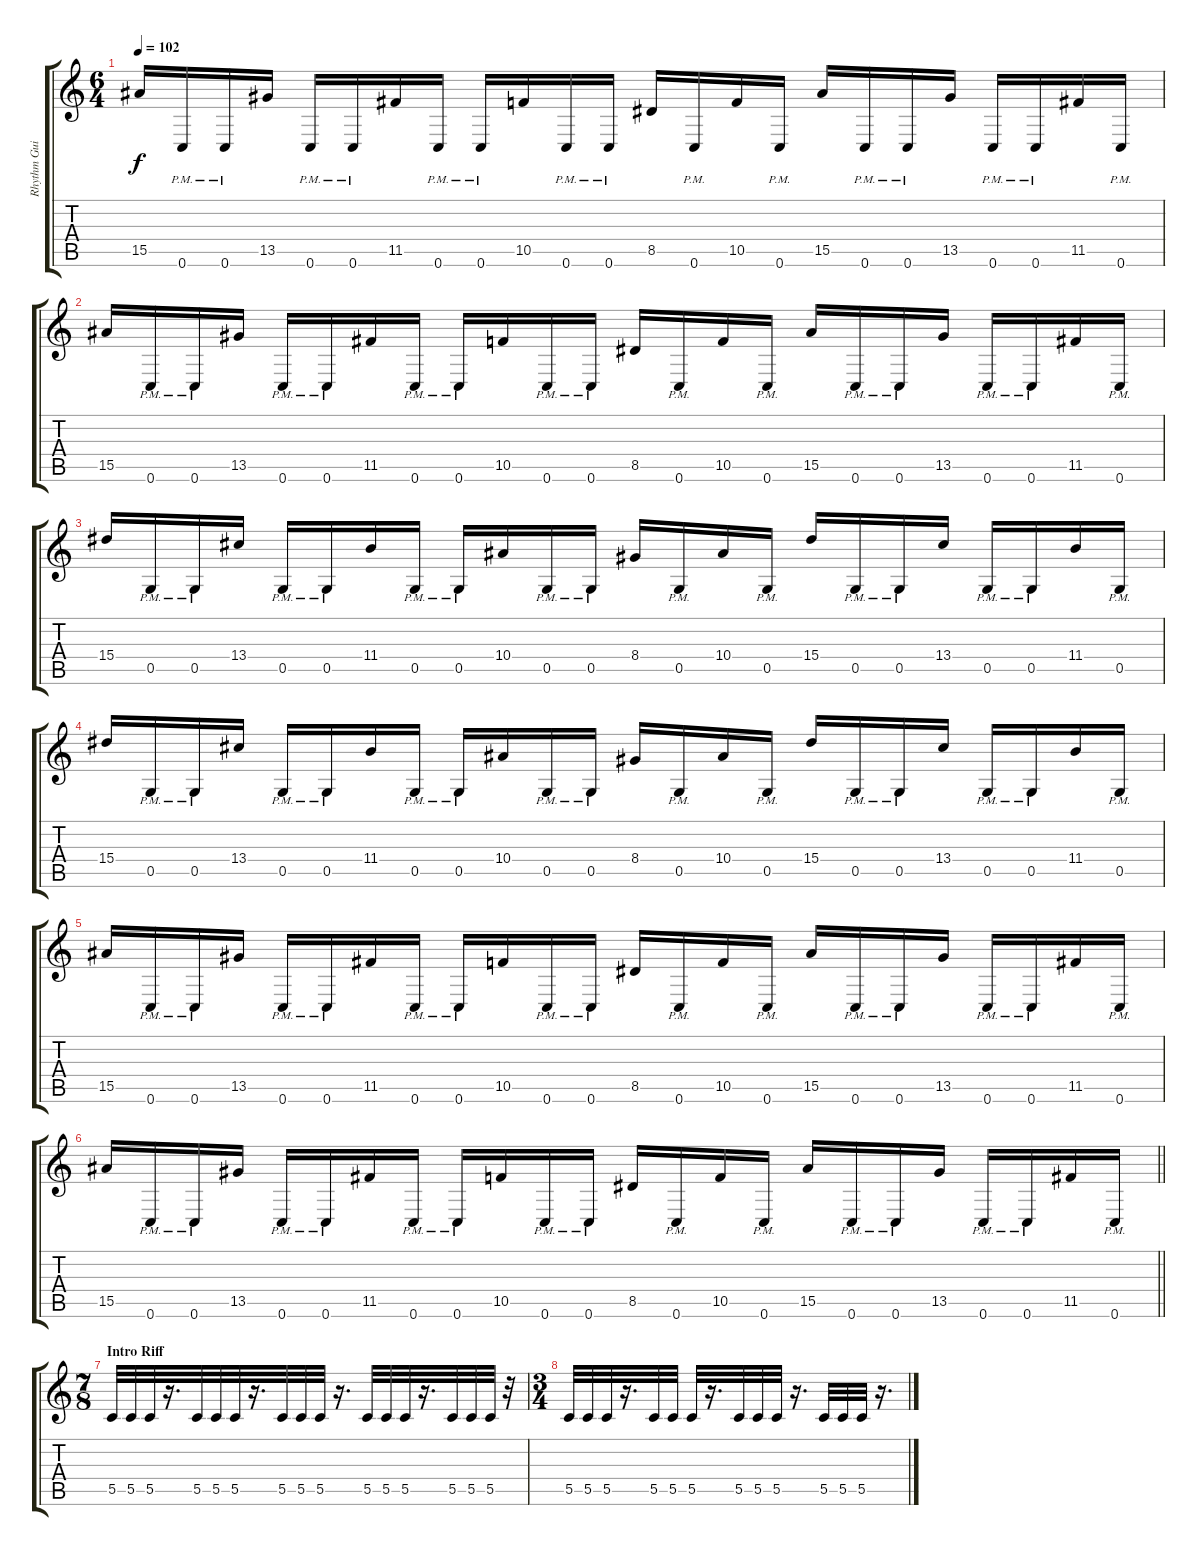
\track ("Rhythm Guitar" "Rhythm Gui") {instrument distortionguitar}
\staff {score tabs}
\tuning (D4 A3 F3 C3 G2 C2) {hide}
\ts (6 4)
\tempo 102
\clef g2
\ks c
15.5.16{dy f} 0.6{pm}.16 0.6{pm}.16 13.5.16 0.6{pm}.16 0.6{pm}.16 11.5.16 0.6{pm}.16 0.6{pm}.16 10.5.16 0.6{pm}.16 0.6{pm}.16 8.5.16 0.6{pm}.16 10.5.16 0.6{pm}.16 15.5.16 0.6{pm}.16 0.6{pm}.16 13.5.16 0.6{pm}.16 0.6{pm}.16 11.5.16 0.6{pm}.16 |
15.5.16 0.6{pm}.16 0.6{pm}.16 13.5.16 0.6{pm}.16 0.6{pm}.16 11.5.16 0.6{pm}.16 0.6{pm}.16 10.5.16 0.6{pm}.16 0.6{pm}.16 8.5.16 0.6{pm}.16 10.5.16 0.6{pm}.16 15.5.16 0.6{pm}.16 0.6{pm}.16 13.5.16 0.6{pm}.16 0.6{pm}.16 11.5.16 0.6{pm}.16 |
15.4.16 0.5{pm}.16 0.5{pm}.16 13.4.16 0.5{pm}.16 0.5{pm}.16 11.4.16 0.5{pm}.16 0.5{pm}.16 10.4.16 0.5{pm}.16 0.5{pm}.16 8.4.16 0.5{pm}.16 10.4.16 0.5{pm}.16 15.4.16 0.5{pm}.16 0.5{pm}.16 13.4.16 0.5{pm}.16 0.5{pm}.16 11.4.16 0.5{pm}.16 |
15.4.16 0.5{pm}.16 0.5{pm}.16 13.4.16 0.5{pm}.16 0.5{pm}.16 11.4.16 0.5{pm}.16 0.5{pm}.16 10.4.16 0.5{pm}.16 0.5{pm}.16 8.4.16 0.5{pm}.16 10.4.16 0.5{pm}.16 15.4.16 0.5{pm}.16 0.5{pm}.16 13.4.16 0.5{pm}.16 0.5{pm}.16 11.4.16 0.5{pm}.16 |
15.5.16 0.6{pm}.16 0.6{pm}.16 13.5.16 0.6{pm}.16 0.6{pm}.16 11.5.16 0.6{pm}.16 0.6{pm}.16 10.5.16 0.6{pm}.16 0.6{pm}.16 8.5.16 0.6{pm}.16 10.5.16 0.6{pm}.16 15.5.16 0.6{pm}.16 0.6{pm}.16 13.5.16 0.6{pm}.16 0.6{pm}.16 11.5.16 0.6{pm}.16 |
\barLineRight lightlight
15.5.16 0.6{pm}.16 0.6{pm}.16 13.5.16 0.6{pm}.16 0.6{pm}.16 11.5.16 0.6{pm}.16 0.6{pm}.16 10.5.16 0.6{pm}.16 0.6{pm}.16 8.5.16 0.6{pm}.16 10.5.16 0.6{pm}.16 15.5.16 0.6{pm}.16 0.6{pm}.16 13.5.16 0.6{pm}.16 0.6{pm}.16 11.5.16 0.6{pm}.16 |
\ts (7 8)
\section ("" "Intro Riff")
5.5.32 5.5.32 5.5.32 r.16{d} 5.5.32 5.5.32 5.5.32 r.16{d} 5.5.32 5.5.32 5.5.32 r.16{d} 5.5.32 5.5.32 5.5.32 r.16{d} 5.5.32 5.5.32 5.5.32 r.32 |
\ts (3 4)
5.5.32 5.5.32 5.5.32 r.16{d} 5.5.32 5.5.32 5.5.32 r.16{d} 5.5.32 5.5.32 5.5.32 r.16{d} 5.5.32 5.5.32 5.5.32 r.16{d}
